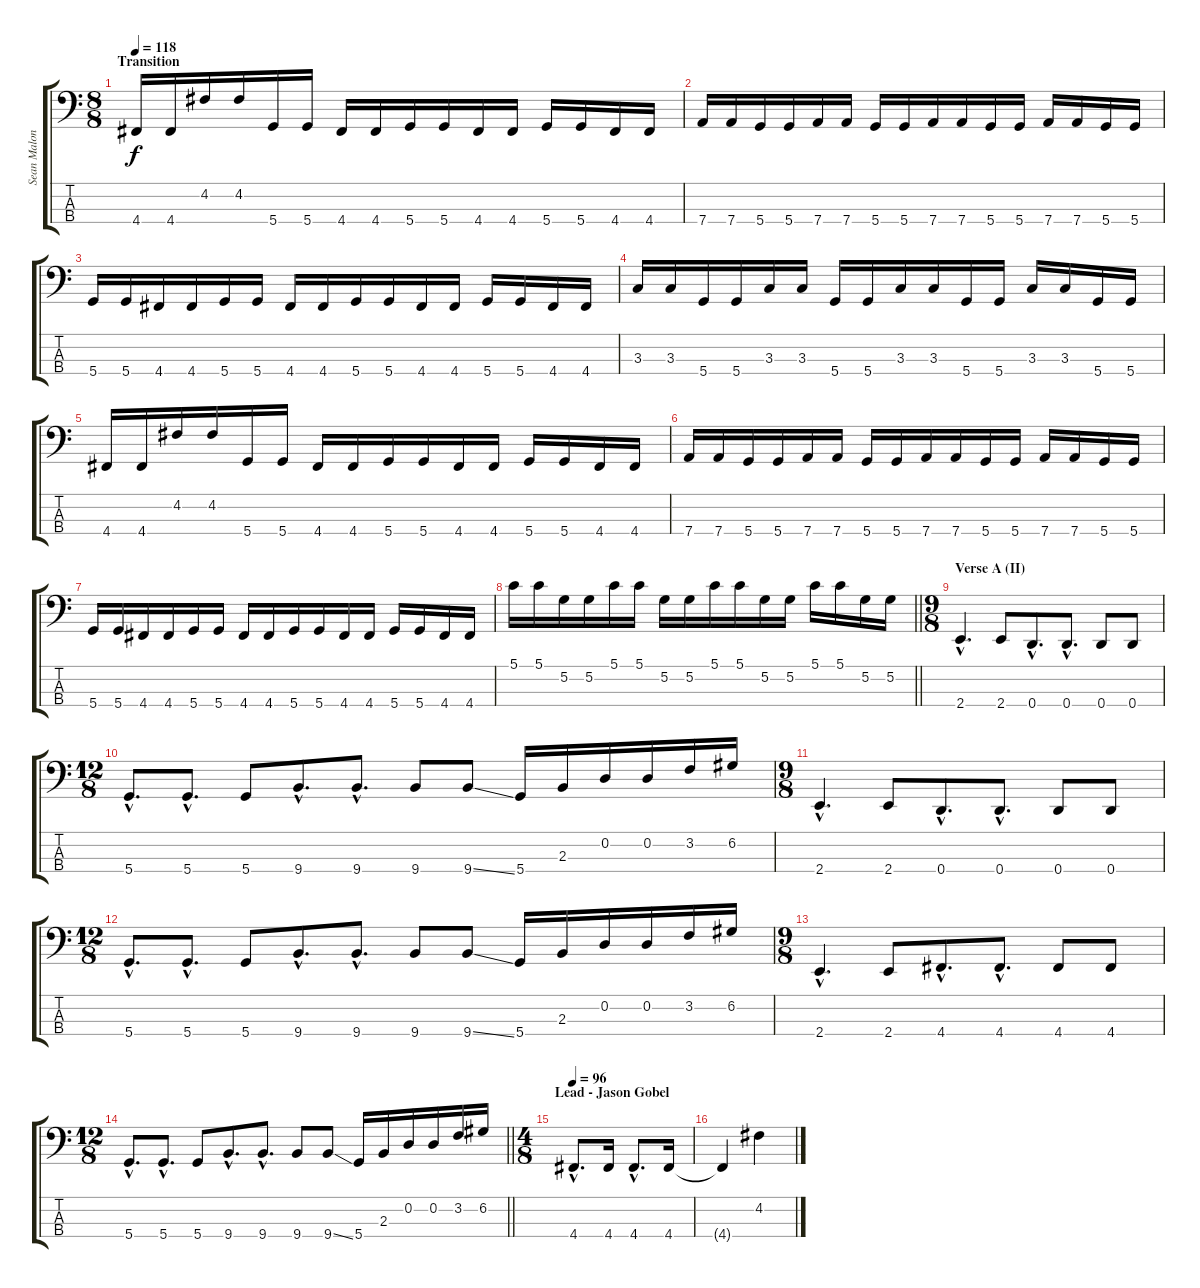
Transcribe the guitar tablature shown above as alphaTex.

\track ("Sean Malone (Fretless)" "Sean Malon") {instrument fretlessbass}
\staff {score tabs}
\tuning (G2 D2 A1 D1) {hide}
\ts (8 8)
\section ("" "Transition")
\tempo 118
\clef f4
\ks c
4.4.16{dy f} 4.4.16 4.2.16 4.2.16 5.4.16 5.4.16 4.4.16 4.4.16 5.4.16 5.4.16 4.4.16 4.4.16 5.4.16 5.4.16 4.4.16 4.4.16 |
7.4.16 7.4.16 5.4.16 5.4.16 7.4.16 7.4.16 5.4.16 5.4.16 7.4.16 7.4.16 5.4.16 5.4.16 7.4.16 7.4.16 5.4.16 5.4.16 |
5.4.16 5.4.16 4.4.16 4.4.16 5.4.16 5.4.16 4.4.16 4.4.16 5.4.16 5.4.16 4.4.16 4.4.16 5.4.16 5.4.16 4.4.16 4.4.16 |
3.3.16 3.3.16 5.4.16 5.4.16 3.3.16 3.3.16 5.4.16 5.4.16 3.3.16 3.3.16 5.4.16 5.4.16 3.3.16 3.3.16 5.4.16 5.4.16 |
4.4.16 4.4.16 4.2.16 4.2.16 5.4.16 5.4.16 4.4.16 4.4.16 5.4.16 5.4.16 4.4.16 4.4.16 5.4.16 5.4.16 4.4.16 4.4.16 |
7.4.16 7.4.16 5.4.16 5.4.16 7.4.16 7.4.16 5.4.16 5.4.16 7.4.16 7.4.16 5.4.16 5.4.16 7.4.16 7.4.16 5.4.16 5.4.16 |
5.4.16 5.4.16 4.4.16 4.4.16 5.4.16 5.4.16 4.4.16 4.4.16 5.4.16 5.4.16 4.4.16 4.4.16 5.4.16 5.4.16 4.4.16 4.4.16 |
\barLineRight lightlight
5.1.16 5.1.16 5.2.16 5.2.16 5.1.16 5.1.16 5.2.16 5.2.16 5.1.16 5.1.16 5.2.16 5.2.16 5.1.16 5.1.16 5.2.16 5.2.16 |
\ts (9 8)
\section ("" "Verse A (II)")
2.4{hac}.4{d} 2.4.8 0.4{hac}.8{d} 0.4{hac}.8{d} 0.4.8 0.4.8 |
\ts (12 8)
5.4{hac}.8{d} 5.4{hac}.8{d} 5.4.8 9.4{hac}.8{d} 9.4{hac}.8{d} 9.4.8 9.4{ss}.8 5.4.16 2.3.16 0.2.16 0.2.16 3.2.16 6.2.16 |
\ts (9 8)
2.4{hac}.4{d} 2.4.8 0.4{hac}.8{d} 0.4{hac}.8{d} 0.4.8 0.4.8 |
\ts (12 8)
5.4{hac}.8{d} 5.4{hac}.8{d} 5.4.8 9.4{hac}.8{d} 9.4{hac}.8{d} 9.4.8 9.4{ss}.8 5.4.16 2.3.16 0.2.16 0.2.16 3.2.16 6.2.16 |
\ts (9 8)
2.4{hac}.4{d} 2.4.8 4.4{hac}.8{d} 4.4{hac}.8{d} 4.4.8 4.4.8 |
\ts (12 8)
\barLineRight lightlight
5.4{hac}.8{d} 5.4{hac}.8{d} 5.4.8 9.4{hac}.8{d} 9.4{hac}.8{d} 9.4.8 9.4{ss}.8 5.4.16 2.3.16 0.2.16 0.2.16 3.2.16 6.2.16 |
\ts (4 8)
\section ("" "Lead - Jason Gobel")
\tempo 96
4.4{hac}.8{d} 4.4.16 4.4{hac}.8{d} 4.4.16 |
4.4{t}.4 4.2.4
